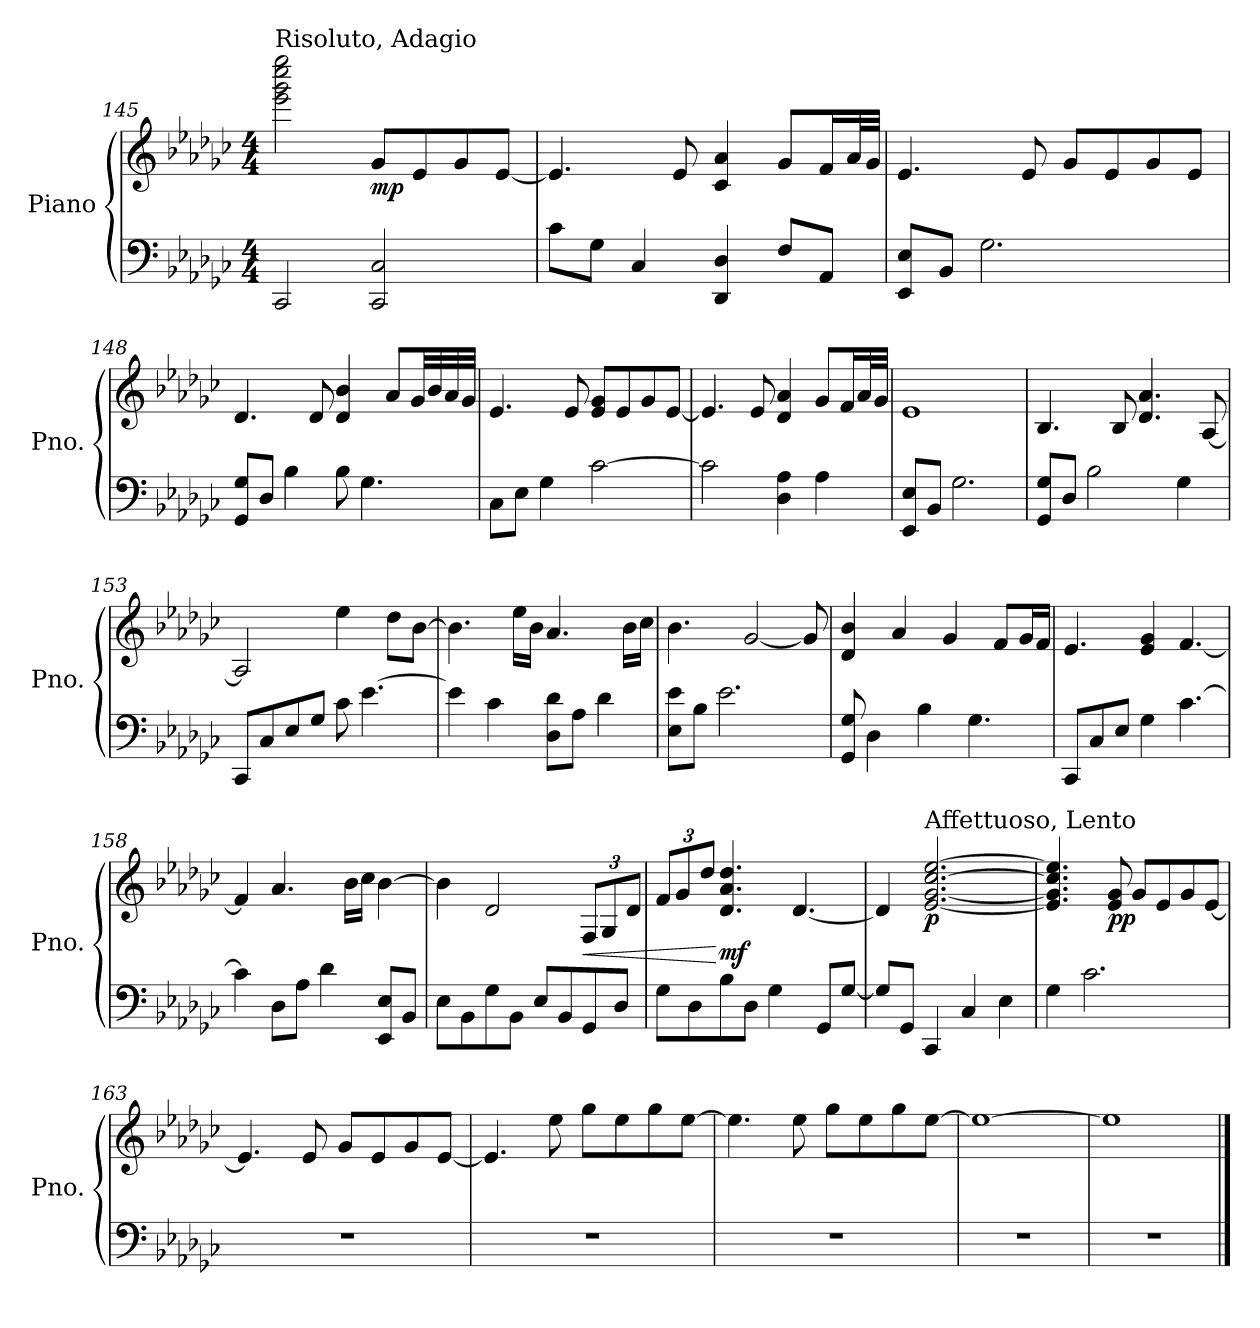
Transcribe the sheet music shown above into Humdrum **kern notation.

**kern	**kern	**dynam
*part1	*part1	*part1
*staff2	*staff1	*staff1/2
*I"Piano	*	*
*I'Pno.	*	*
*clefF4	*clefG2	*
*k[b-e-a-d-g-c-]	*k[b-e-a-d-g-c-]	*
*M4/4	*M4/4	*
=145	=145	=145
!	!LO:TX:a:t=Risoluto, Adagio	!
2CC-/	2eee-\ 2ggg-\ 2cccc-\ 2eeee-\	.
*	*MM124	*
!	!	!LO:DY:b
2CC-/ 2C-/	8g-/L	mp
.	8e-/	.
.	8g-/	.
.	[8e-/J	.
=146	=146	=146
8c-\L	4.e-/]	.
8G-\J	.	.
4C-/	.	.
.	8e-/	.
4DD-/ 4D-/	4c-/ 4a-/	.
8F/L	8g-/L	.
8AA-/J	16f/L	.
.	32a-/L	.
.	32g-/JJJ	.
=147	=147	=147
8EE-/ 8E-/L	4.e-/	.
8BB-/J	.	.
2.G-\	.	.
.	8e-/	.
.	8g-/L	.
.	8e-/	.
.	8g-/	.
.	8e-/J	.
!!LO:LB:g=z
=148	=148	=148
8GG-/ 8G-/L	4.d-/	.
8D-/J	.	.
4B-\	.	.
.	8d-/	.
8B-\	4d-/ 4b-/	.
4.G-\	.	.
.	8a-/L	.
.	32g-/LL	.
.	32b-/	.
.	32a-/	.
.	32g-/JJJ	.
=149	=149	=149
8C-\L	4.e-/	.
8E-\J	.	.
4G-\	.	.
.	8e-/	.
[2c-\	8e-/ 8g-/L	.
.	8e-/	.
.	8g-/	.
.	[8e-/J	.
=150	=150	=150
2c-\]	4.e-/]	.
.	8e-/	.
4D-\ 4A-\	4d-/ 4a-/	.
4A-\	8g-/L	.
.	16f/L	.
.	32a-/L	.
.	32g-/JJJ	.
=151	=151	=151
8EE-/ 8E-/L	1e-	.
8BB-/J	.	.
2.G-\	.	.
=152	=152	=152
8GG-/ 8G-/L	4.B-/	.
8D-/J	.	.
2B-\	.	.
.	8B-/	.
.	4.d-/ 4.a-/	.
4G-\	.	.
.	[8A-/	.
!!LO:LB:g=z
=153	=153	=153
8CC-/L	2A-/]	.
8C-/	.	.
8E-/	.	.
8G-/J	.	.
8c-\	4ee-\	.
[4.e-\	.	.
.	8dd-\L	.
.	[8b-\J	.
=154	=154	=154
4e-\]	4.b-\]	.
4c-\	.	.
.	16ee-\LL	.
.	16b-\JJ	.
8D-\ 8d-\L	4.a-/	.
8A-\J	.	.
4d-\	.	.
.	16b-\LL	.
.	16cc-\JJ	.
=155	=155	=155
8E-\ 8e-\L	4.b-\	.
8B-\J	.	.
2.e-\	.	.
.	[2g-/	.
.	8g-/]	.
=156	=156	=156
8GG-/ 8G-/	4d-/ 4b-/	.
4D-\	.	.
.	4a-/	.
4B-\	.	.
.	4g-/	.
4.G-\	.	.
.	8f/L	.
.	16g-/L	.
.	16f/JJ	.
=157	=157	=157
8CC-/L	4.e-/	.
8C-/	.	.
8E-/J	.	.
4G-\	4e-/ 4g-/	.
[4.c-\	[4.f/	.
=158	=158	=158
4c-\]	4f/]	.
8D-\L	4.a-/	.
8A-\J	.	.
4d-\	.	.
.	16b-\LL	.
.	16cc-\JJ	.
8EE-/ 8E-/L	[4b-\	.
8BB-/J	.	.
!!LO:PB:g=z
=159	=159	=159
8E-\L	4b-\]	.
8BB-\	.	.
8G-\	2d-/	.
8BB-\J	.	.
8E-/L	.	.
8BB-/	.	.
*	*Xbrackettup	*
!	!	!LO:HP:b
8GG-/	12F/L	<
.	12G-/	.
8D-/J	.	.
.	12d-/J	.
=160	=160	=160
8G-\L	12f/L	.
.	12g-/	.
8D-\	.	.
.	12dd-/J	.
!	!	!LO:DY:n=1:b
8B-\	4.d-/ 4.a-/ 4.dd-/	[ mf
8D-\J	.	.
4G-\	.	.
.	[4.d-/	.
8GG-/L	.	.
[8G-/J	.	.
=161	=161	=161
8G-/L]	4d-/]	.
8GG-/J	.	.
*	*MM108	*
!	!LO:TX:a:t=Affettuoso, Lento	!
!	!	!LO:DY:b
4CC-/	[2.e-/ [2.g-/ [2.cc-/ [2.ee-/	p
4C-/	.	.
4E-\	.	.
=162	=162	=162
4G-\	4.e-/] 4.g-/] 4.cc-/] 4.ee-/]	.
2.c-\	.	.
!	!	!LO:DY:b
.	8e-/ 8g-/	pp
.	8g-/L	.
.	8e-/	.
.	8g-/	.
.	[8e-/J	.
=163	=163	=163
1r	4.e-/]	.
.	8e-/	.
.	8g-/L	.
.	8e-/	.
.	8g-/	.
.	[8e-/J	.
!!LO:LB:g=z
=164	=164	=164
1r	4.e-/]	.
.	8ee-\	.
.	8gg-\L	.
.	8ee-\	.
.	8gg-\	.
.	[8ee-\J	.
=165	=165	=165
1r	4.ee-\]	.
.	8ee-\	.
.	8gg-\L	.
.	8ee-\	.
.	8gg-\	.
.	[8ee-\J	.
=166	=166	=166
1r	1ee-_	.
=167	=167	=167
1r	1ee-]	.
==	==	==
*-	*-	*-
